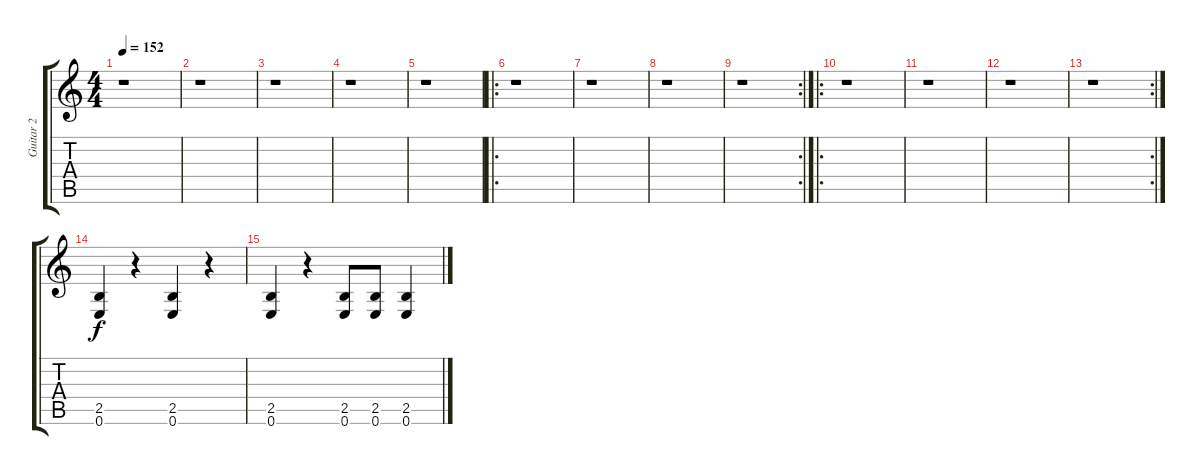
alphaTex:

\track ("Guitar 2" "Guitar 2") {instrument distortionguitar}
\staff {score tabs}
\tuning (E4 B3 G3 D3 A2 E2) {hide}
\ts (4 4)
\tempo 152
\clef g2
\ks c
r.1{dy f} |
r.1 |
r.1 |
r.1 |
r.1 |
\ro
r.1 |
r.1 |
r.1 |
\rc 2
r.1 |
\ro
r.1 |
r.1 |
r.1 |
\rc 2
r.1 |
(2.5 0.6).4 r.4 (2.5 0.6).4 r.4 |
(2.5 0.6).4 r.4 (2.5 0.6).8 (2.5 0.6).8 (2.5 0.6).4
